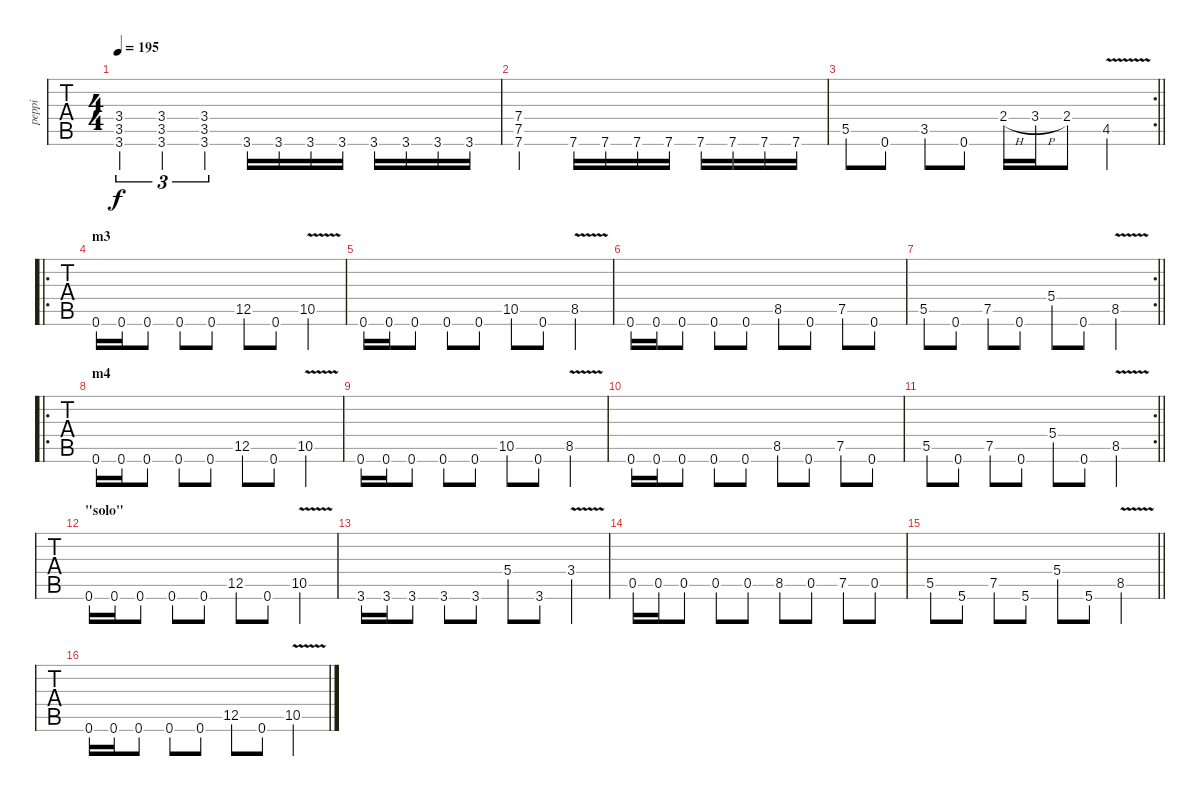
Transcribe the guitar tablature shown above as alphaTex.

\track ("peppi" "peppi") {instrument distortionguitar}
\staff {tabs}
\tuning (D4 A3 F3 C3 G2 C2) {hide}
\ts (4 4)
\tempo 195
\clef g2
\ks c
(3.4 3.5 3.6).4{tu (3 2) dy f} (3.4 3.5 3.6).4{tu (3 2)} (3.4 3.5 3.6).4{tu (3 2)} 3.6.16 3.6.16 3.6.16 3.6.16 3.6.16 3.6.16 3.6.16 3.6.16 |
(7.4 7.5 7.6).2 7.6.16 7.6.16 7.6.16 7.6.16 7.6.16 7.6.16 7.6.16 7.6.16 |
\rc 2
\barLineRight lightlight
5.5.8 0.6.8 3.5.8 0.6.8 2.4{h}.16 3.4{h}.16 2.4.8 4.5{v}.4 |
\ro
\section ("" "m3")
0.6.16 0.6.16 0.6.8 0.6.8 0.6.8 12.5.8 0.6.8 10.5{v}.4 |
0.6.16 0.6.16 0.6.8 0.6.8 0.6.8 10.5.8 0.6.8 8.5{v}.4 |
0.6.16 0.6.16 0.6.8 0.6.8 0.6.8 8.5.8 0.6.8 7.5.8 0.6.8 |
\rc 2
\barLineRight lightlight
5.5.8 0.6.8 7.5.8 0.6.8 5.4.8 0.6.8 8.5{v}.4 |
\ro
\section ("" "m4")
0.6.16 0.6.16 0.6.8 0.6.8 0.6.8 12.5.8 0.6.8 10.5{v}.4 |
0.6.16 0.6.16 0.6.8 0.6.8 0.6.8 10.5.8 0.6.8 8.5{v}.4 |
0.6.16 0.6.16 0.6.8 0.6.8 0.6.8 8.5.8 0.6.8 7.5.8 0.6.8 |
\rc 2
\barLineRight lightlight
5.5.8 0.6.8 7.5.8 0.6.8 5.4.8 0.6.8 8.5{v}.4 |
\section ("" "\"solo\"")
0.6.16 0.6.16 0.6.8 0.6.8 0.6.8 12.5.8 0.6.8 10.5{v}.4 |
3.6.16 3.6.16 3.6.8 3.6.8 3.6.8 5.4.8 3.6.8 3.4{v}.4 |
0.5.16 0.5.16 0.5.8 0.5.8 0.5.8 8.5.8 0.5.8 7.5.8 0.5.8 |
\barLineRight lightlight
5.5.8 5.6.8 7.5.8 5.6.8 5.4.8 5.6.8 8.5{v}.4 |
0.6.16 0.6.16 0.6.8 0.6.8 0.6.8 12.5.8 0.6.8 10.5{v}.4
